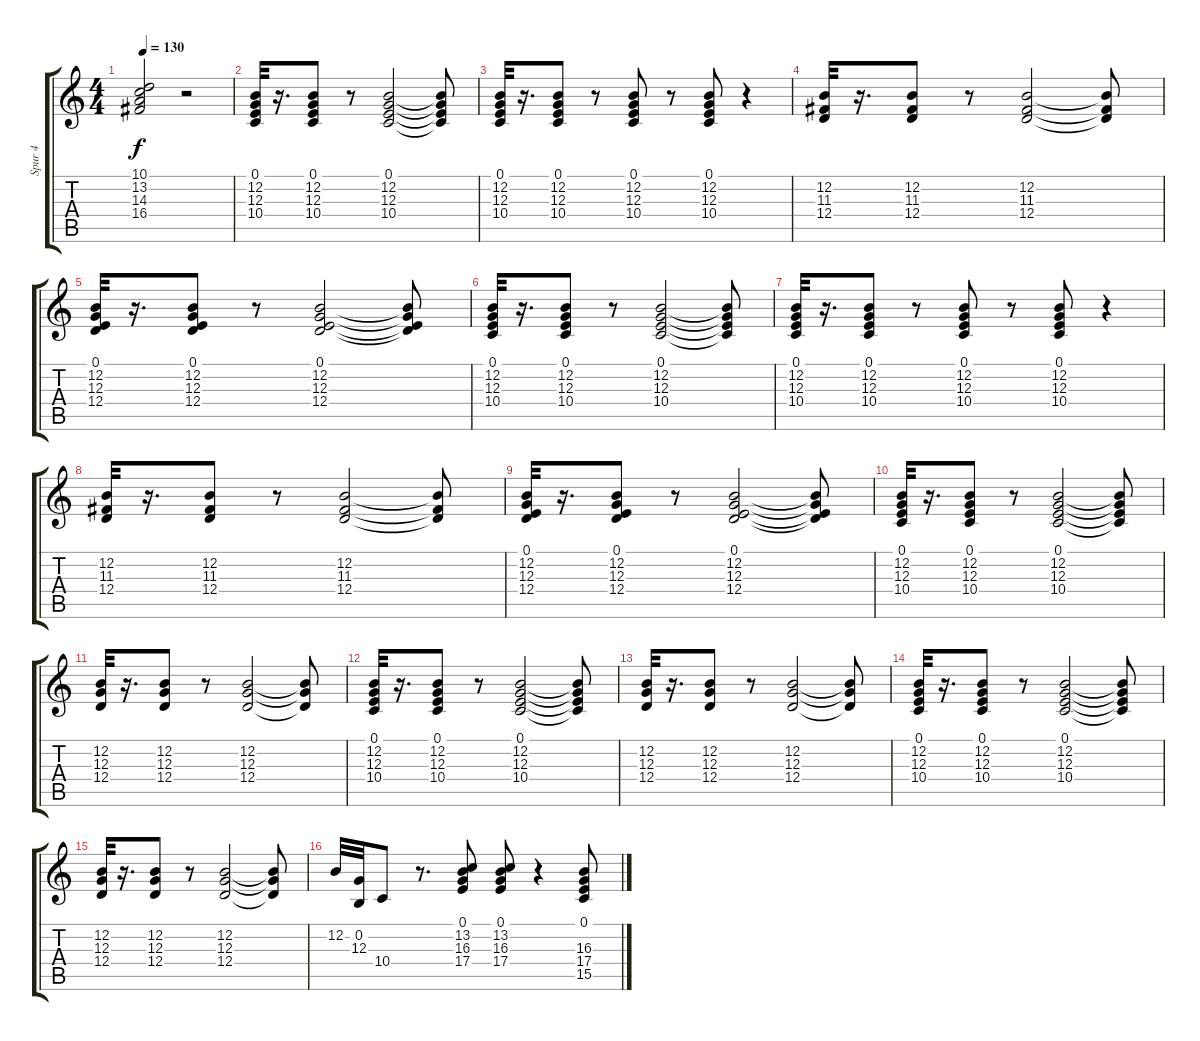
\track ("Spur 4" "Spur 4") {instrument electricpiano1}
\staff {score tabs}
\tuning (E4 B3 G3 D3 A2 E2) {hide}
\ts (4 4)
\tempo 130
\clef g2
\ks c
(10.1 13.2 14.3 16.4).2{dy f} r.2 |
(0.1 12.2 12.3 10.4).32 r.16{d} (0.1 12.2 12.3 10.4).8 r.8 (0.1 12.2 12.3 10.4).2 (0.1{t} 12.2{t} 12.3{t} 10.4{t}).8 |
(0.1 12.2 12.3 10.4).32 r.16{d} (0.1 12.2 12.3 10.4).8 r.8 (0.1 12.2 12.3 10.4).8 r.8 (0.1 12.2 12.3 10.4).8 r.4 |
(12.2 11.3 12.4).32 r.16{d} (12.2 11.3 12.4).8 r.8 (12.2 11.3 12.4).2 (12.2{t} 11.3{t} 12.4{t}).8 |
(0.1 12.2 12.3 12.4).32 r.16{d} (0.1 12.2 12.3 12.4).8 r.8 (0.1 12.2 12.3 12.4).2 (0.1{t} 12.2{t} 12.3{t} 12.4{t}).8 |
(0.1 12.2 12.3 10.4).32 r.16{d} (0.1 12.2 12.3 10.4).8 r.8 (0.1 12.2 12.3 10.4).2 (0.1{t} 12.2{t} 12.3{t} 10.4{t}).8 |
(0.1 12.2 12.3 10.4).32 r.16{d} (0.1 12.2 12.3 10.4).8 r.8 (0.1 12.2 12.3 10.4).8 r.8 (0.1 12.2 12.3 10.4).8 r.4 |
(12.2 11.3 12.4).32 r.16{d} (12.2 11.3 12.4).8 r.8 (12.2 11.3 12.4).2 (12.2{t} 11.3{t} 12.4{t}).8 |
(0.1 12.2 12.3 12.4).32 r.16{d} (0.1 12.2 12.3 12.4).8 r.8 (0.1 12.2 12.3 12.4).2 (0.1{t} 12.2{t} 12.3{t} 12.4{t}).8 |
(0.1 12.2 12.3 10.4).32 r.16{d} (0.1 12.2 12.3 10.4).8 r.8 (0.1 12.2 12.3 10.4).2 (0.1{t} 12.2{t} 12.3{t} 10.4{t}).8 |
(12.2 12.3 12.4).32 r.16{d} (12.2 12.3 12.4).8 r.8 (12.2 12.3 12.4).2 (12.2{t} 12.3{t} 12.4{t}).8 |
(0.1 12.2 12.3 10.4).32 r.16{d} (0.1 12.2 12.3 10.4).8 r.8 (0.1 12.2 12.3 10.4).2 (0.1{t} 12.2{t} 12.3{t} 10.4{t}).8 |
(12.2 12.3 12.4).32 r.16{d} (12.2 12.3 12.4).8 r.8 (12.2 12.3 12.4).2 (12.2{t} 12.3{t} 12.4{t}).8 |
(0.1 12.2 12.3 10.4).32 r.16{d} (0.1 12.2 12.3 10.4).8 r.8 (0.1 12.2 12.3 10.4).2 (0.1{t} 12.2{t} 12.3{t} 10.4{t}).8 |
(12.2 12.3 12.4).32 r.16{d} (12.2 12.3 12.4).8 r.8 (12.2 12.3 12.4).2 (12.2{t} 12.3{t} 12.4{t}).8 |
12.2.32 (0.2 12.3).32 10.4.8 r.8{d} (0.1 13.2 16.3 17.4).8 (0.1 13.2 16.3 17.4).8 r.4 (0.1 16.3 17.4 15.5).8
